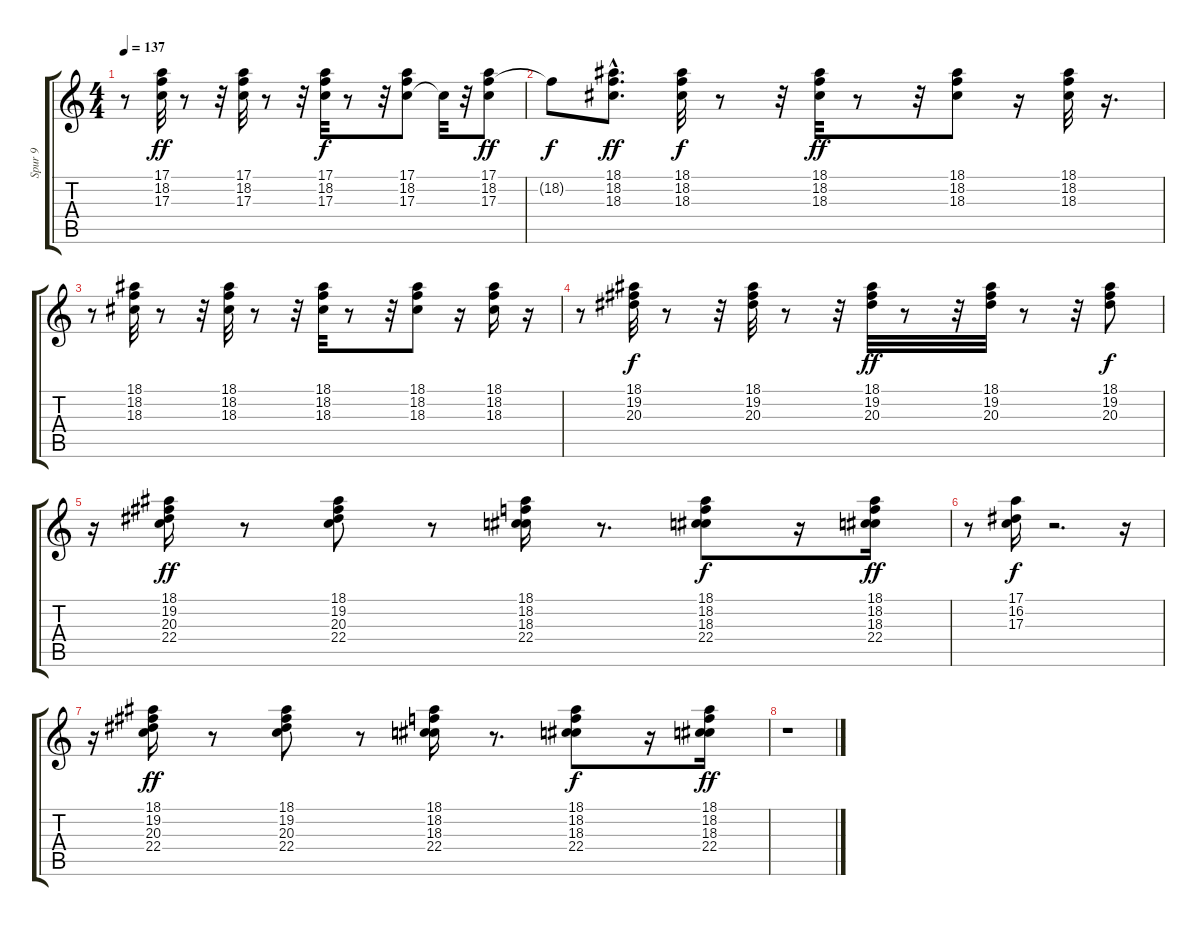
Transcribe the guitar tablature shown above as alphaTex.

\track ("Spur 9" "Spur 9") {instrument brasssection}
\staff {score tabs}
\tuning (E4 B3 G3 D3 A2 E2) {hide}
\ts (4 4)
\tempo 137
\clef g2
\ks c
r.8{dy f} (17.1 18.2 17.3).32{dy ff} r.8 r.32 (17.1 18.2 17.3).32 r.8 r.32 (17.1 18.2 17.3).32{dy f} r.8 r.32 (17.1 18.2 17.3).8 17.3{t}.32 r.32 (17.1 18.2 17.3).8{dy ff} |
18.2{t}.8{dy f} (18.1 18.2{hac} 18.3).8{d dy ff} (18.1 18.2 18.3).32{dy f} r.8 r.32 (18.1 18.2 18.3).32{dy ff} r.8 r.32 (18.1 18.2 18.3).8 r.16 (18.1 18.2 18.3).32 r.16{d} |
r.8 (18.1 18.2 18.3).32 r.8 r.32 (18.1 18.2 18.3).32 r.8 r.32 (18.1 18.2 18.3).32 r.8 r.32 (18.1 18.2 18.3).8 r.16 (18.1 18.2 18.3).16 r.16 |
r.8 (18.1 19.2 20.3).32{dy f} r.8 r.32 (18.1 19.2 20.3).32 r.8 r.32 (18.1 19.2 20.3).32{dy ff} r.8 r.32 (18.1 19.2 20.3).32 r.8 r.32 (18.1 19.2 20.3).8{dy f} |
r.16 (18.1 19.2 20.3 22.4).16{dy ff} r.8 (18.1 19.2 20.3 22.4).8 r.8 (18.1 18.2 18.3 22.4).16 r.8{d} (18.1 18.2 18.3 22.4).8{dy f} r.16 (18.1 18.2 18.3 22.4).16{dy ff} |
r.8 (17.1 16.2 17.3).16{dy f} r.2{d} r.16 |
r.16 (18.1 19.2 20.3 22.4).16{dy ff} r.8 (18.1 19.2 20.3 22.4).8 r.8 (18.1 18.2 18.3 22.4).16 r.8{d} (18.1 18.2 18.3 22.4).8{dy f} r.16 (18.1 18.2 18.3 22.4).16{dy ff} |
r.1
